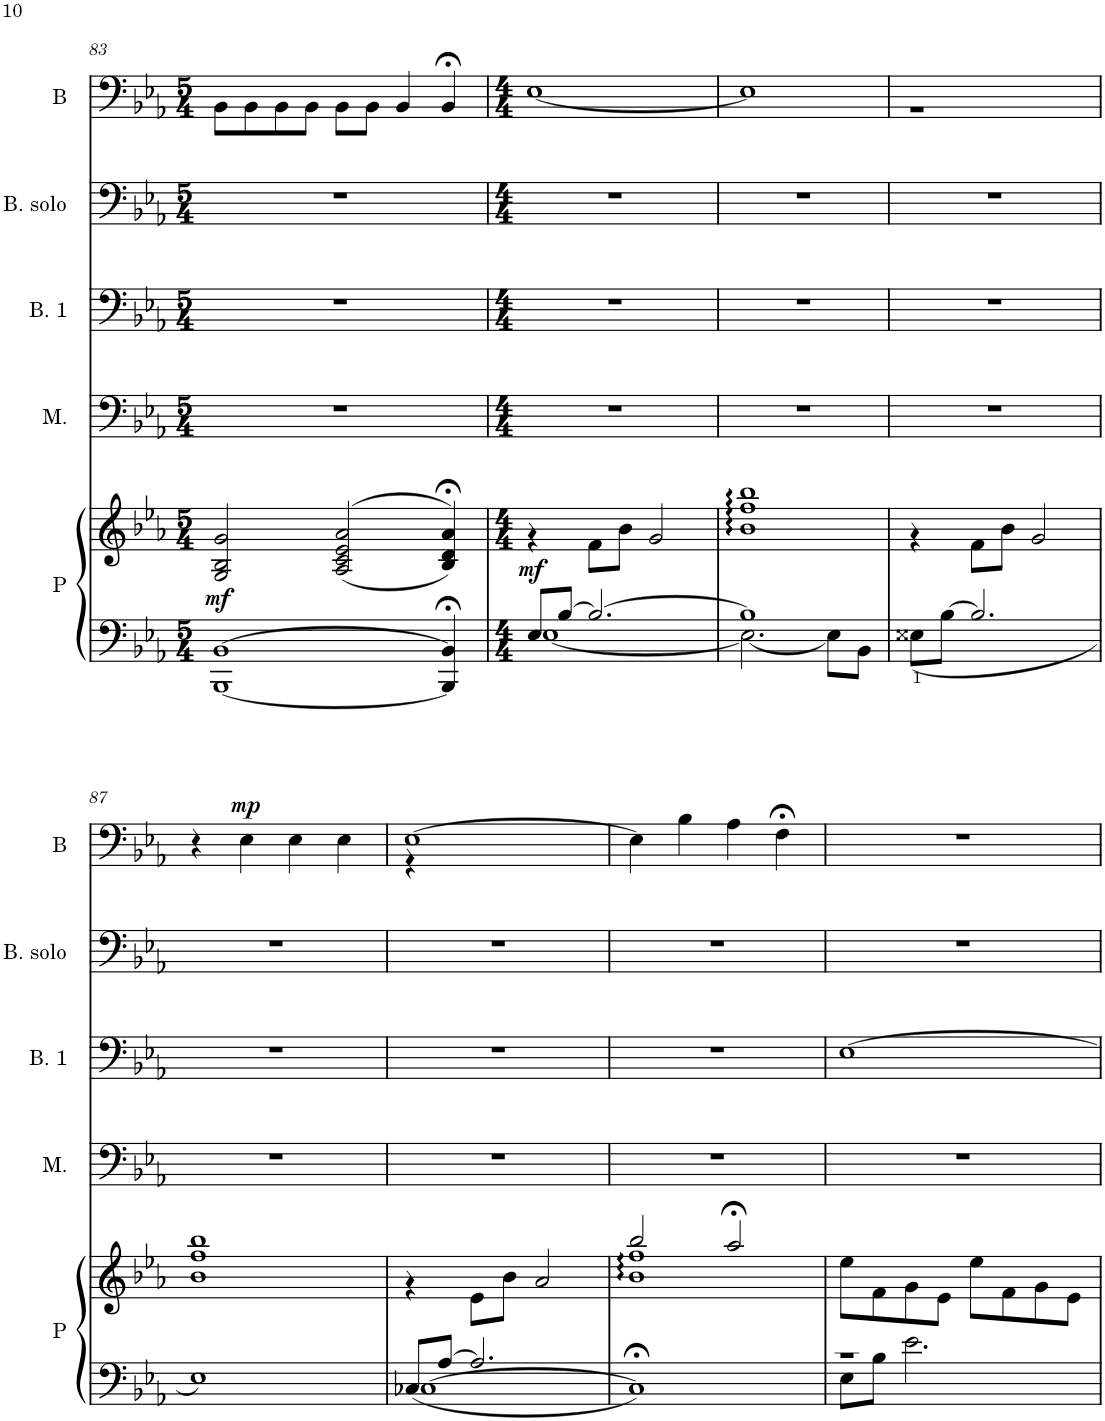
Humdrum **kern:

**kern	**kern	**dynam	**kern	**kern	**kern	**kern	**dynam
*part5	*part5	*part5	*part4	*part3	*part2	*part1	*part1
*staff6	*staff5	*staff5/6	*staff4	*staff3	*staff2	*staff1	*staff1
*I"Piano	*	*	*I"Men	*I"Bass 1	*I"Bass solo	*I"Bass	*
*I'P	*	*	*I'M.	*I'B. 1	*I'B. solo	*I'B	*
!!LO:PB:g=z
*clefF4	*clefG2	*	*clefF4	*clefF4	*clefF4	*clefF4	*
*k[b-e-a-]	*k[b-e-a-]	*	*k[b-e-a-]	*k[b-e-a-]	*k[b-e-a-]	*k[b-e-a-]	*
*M5/4	*M5/4	*	*M5/4	*M5/4	*M5/4	*M5/4	*
=83	=83	=83	=83	=83	=83	=83	=83
*	*	*	*	*	*	*^	*
!	!	!LO:DY:a=2	!	!	!	!	!	!
[<1BBB- [>1BB-	2G/ 2B-/ 2g/	mf	4%5r	4%5r	4%5r	1ryy	8BB-\L	.
.	.	.	.	.	.	.	8BB-\	.
.	.	.	.	.	.	.	8BB-\	.
.	.	.	.	.	.	.	8BB-\J	.
.	(>(<2A-/ 2c/ 2e-/ 2a-/	.	.	.	.	.	8BB-\L	.
.	.	.	.	.	.	.	8BB-\J	.
.	.	.	.	.	.	.	4BB-/	.
4BBB-/];< 4BB-/];<	4B-/;< 4d/;< 4a-/;<))	.	.	.	.	4ryy	4BB-;</	.
*	*	*	*	*	*	*v	*v	*
=84	=84	=84	=84	=84	=84	=84	=84
*M4/4	*M4/4	*	*M4/4	*M4/4	*M4/4	*M4/4	*
*^	*^	*	*	*	*	*^	*
!	!	!	!	!LO:DY:b	!	!	!	!	!	!
*	*	*	*	*	*	*	*	*v	*v	*
8E-/L	[<1E-	1ryy	4r	mf	1r	1r	1r	[1E-	.
[>8B-/J	.	.	.	.	.	.	.	.	.
2.B-/_	.	.	8f\L	.	.	.	.	.	.
.	.	.	8b-\J	.	.	.	.	.	.
.	.	.	2g/	.	.	.	.	.	.
=85	=85	=85	=85	=85	=85	=85	=85	=85	=85
*	*	*	*	*	*	*	*	*^	*
1B-]	2.E-\_	1ryy	1b- 1ff 1bb-	.	1r	1r	1r	1ryy	1E-]	.
.	8E-\L]	.	.	.	.	.	.	.	.	.
.	8BB-\J	.	.	.	.	.	.	.	.	.
*v	*v	*	*	*	*	*	*	*	*	*
=86	=86	=86	=86	=86	=86	=86	=86	=86	=86
8E##X\L	1ryy	4r	.	1r	1r	1r	1ryy	1r	.
[>8B-\J	.	.	.	.	.	.	.	.	.
2.B-/]	.	8f\L	.	.	.	.	.	.	.
.	.	8b-\J	.	.	.	.	.	.	.
.	.	2g/	.	.	.	.	.	.	.
!!LO:LB:g=z	!!
=87	=87	=87	=87	=87	=87	=87	=87	=87	=87
1E-	1ryy	1b- 1ff 1bb-	.	1r	1r	1r	4r	4ryy	.
!	!	!	!	!	!	!	!	!	!LO:DY:a
.	.	.	.	.	.	.	2ryy	4E-\	mp
.	.	.	.	.	.	.	.	4E-\	.
.	.	.	.	.	.	.	4ryy	4E-\	.
=88	=88	=88	=88	=88	=88	=88	=88	=88	=88
*^	*	*	*	*	*	*	*	*	*
8C-X/L	[>1C-	1ryy	4r	.	1r	1r	1r	[1E-	4r	.
[>8A-/J	.	.	.	.	.	.	.	.	.	.
2.A-/]	.	.	8e-\L	.	.	.	.	.	2.ryy	.
.	.	.	8b-\J	.	.	.	.	.	.	.
.	.	.	2a-/	.	.	.	.	.	.	.
*v	*v	*	*	*	*	*	*	*	*	*
=89	=89	=89	=89	=89	=89	=89	=89	=89	=89
1C-;<]	2bb-/	1b- 1ff	.	1r	1r	1r	1ryy	4E-\]	.
.	.	.	.	.	.	.	.	4B-\	.
.	2aa-;</	.	.	.	.	.	.	4A-\	.
.	.	.	.	.	.	.	.	4F;<\	.
*	*	*	*	*	*	*	*v	*v	*
=90	=90	=90	=90	=90	=90	=90	=90	=90
*^	*	*	*	*	*^	*	*	*
1r	8E-\L	1ryy	8ee-\L	.	1r	1ryy	[>1E-	1r	1r	.
.	8B-\J	.	8f\	.	.	.	.	.	.	.
.	2.e-\	.	8g\	.	.	.	.	.	.	.
.	.	.	8e-\J	.	.	.	.	.	.	.
.	.	.	8ee-\L	.	.	.	.	.	.	.
.	.	.	8f\	.	.	.	.	.	.	.
.	.	.	8g\	.	.	.	.	.	.	.
.	.	.	8e-\J	.	.	.	.	.	.	.
*v	*v	*	*	*	*	*v	*v	*	*	*
*	*v	*v	*	*	*	*	*	*
=	=	=	=	=	=	=	=
*-	*-	*-	*-	*-	*-	*-	*-
